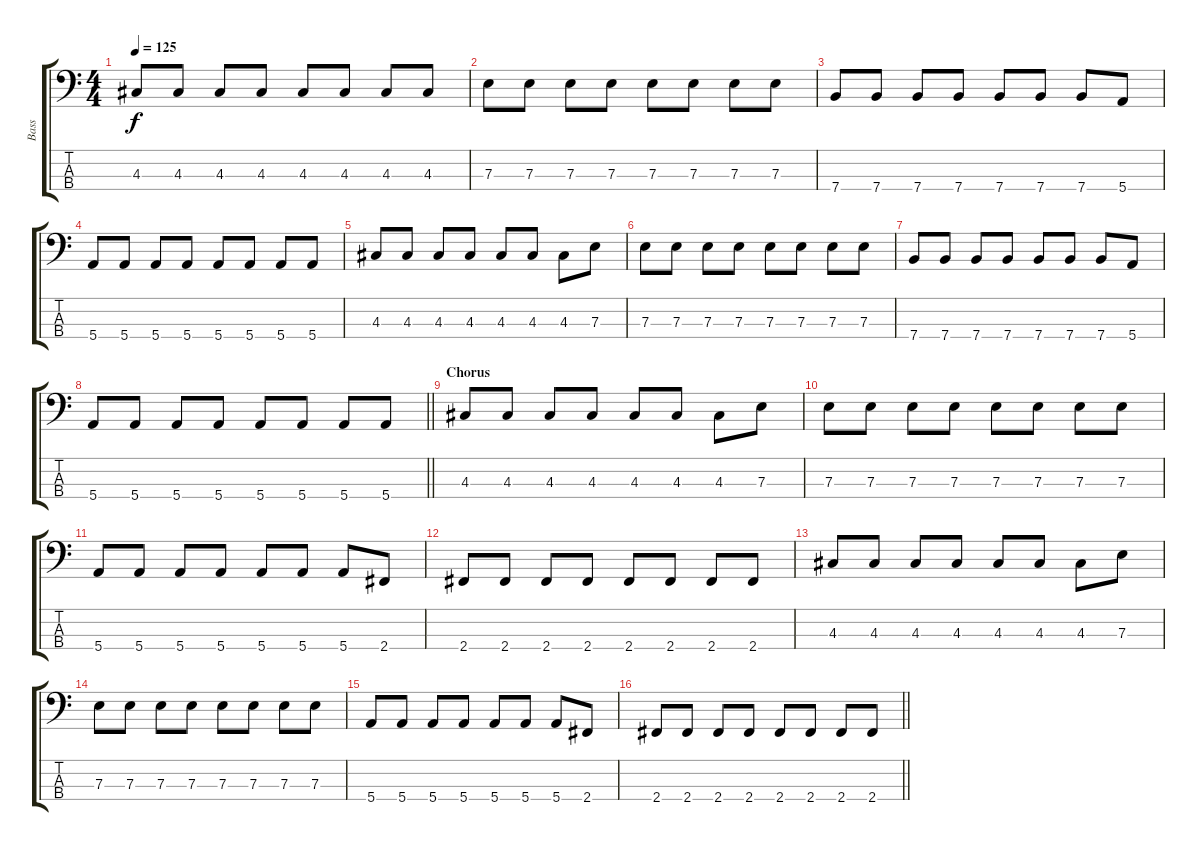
\track ("Bass" "Bass") {instrument electricbassfinger}
\staff {score tabs}
\tuning (G2 D2 A1 E1) {hide}
\ts (4 4)
\tempo 125
\clef f4
\ks c
4.3.8{dy f} 4.3.8 4.3.8 4.3.8 4.3.8 4.3.8 4.3.8 4.3.8 |
7.3.8 7.3.8 7.3.8 7.3.8 7.3.8 7.3.8 7.3.8 7.3.8 |
7.4.8 7.4.8 7.4.8 7.4.8 7.4.8 7.4.8 7.4.8 5.4.8 |
5.4.8 5.4.8 5.4.8 5.4.8 5.4.8 5.4.8 5.4.8 5.4.8 |
4.3.8 4.3.8 4.3.8 4.3.8 4.3.8 4.3.8 4.3.8 7.3.8 |
7.3.8 7.3.8 7.3.8 7.3.8 7.3.8 7.3.8 7.3.8 7.3.8 |
7.4.8 7.4.8 7.4.8 7.4.8 7.4.8 7.4.8 7.4.8 5.4.8 |
\barLineRight lightlight
5.4.8 5.4.8 5.4.8 5.4.8 5.4.8 5.4.8 5.4.8 5.4.8 |
\section ("" "Chorus")
4.3.8 4.3.8 4.3.8 4.3.8 4.3.8 4.3.8 4.3.8 7.3.8 |
7.3.8 7.3.8 7.3.8 7.3.8 7.3.8 7.3.8 7.3.8 7.3.8 |
5.4.8 5.4.8 5.4.8 5.4.8 5.4.8 5.4.8 5.4.8 2.4.8 |
2.4.8 2.4.8 2.4.8 2.4.8 2.4.8 2.4.8 2.4.8 2.4.8 |
4.3.8 4.3.8 4.3.8 4.3.8 4.3.8 4.3.8 4.3.8 7.3.8 |
7.3.8 7.3.8 7.3.8 7.3.8 7.3.8 7.3.8 7.3.8 7.3.8 |
5.4.8 5.4.8 5.4.8 5.4.8 5.4.8 5.4.8 5.4.8 2.4.8 |
\barLineRight lightlight
2.4.8 2.4.8 2.4.8 2.4.8 2.4.8 2.4.8 2.4.8 2.4.8
